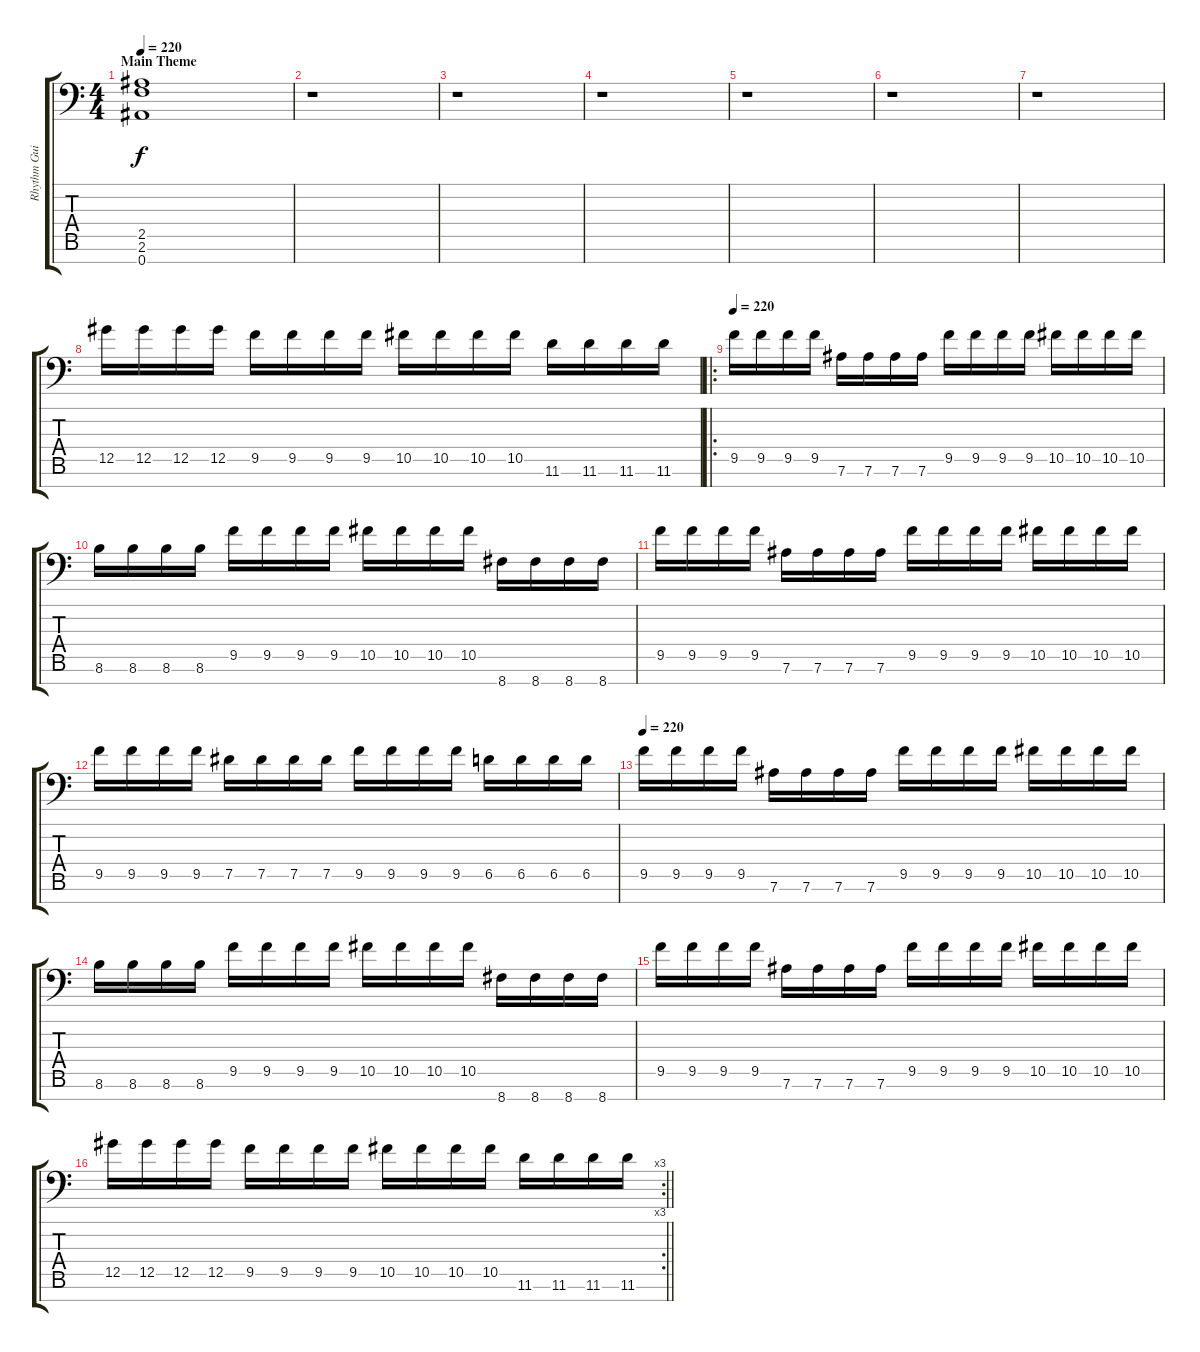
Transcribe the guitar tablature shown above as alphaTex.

\track ("Rhythm Guitar" "Rhythm Gui") {instrument distortionguitar}
\staff {score tabs}
\tuning (Eb4 Bb3 Gb3 Db3 Ab2 Eb2 Bb1) {hide}
\ts (4 4)
\section ("" "Main Theme")
\tempo 220
\clef f4
\ks c
(2.5 2.6 0.7).1{dy f} |
r.1 |
r.1 |
r.1 |
r.1 |
r.1 |
r.1 |
12.5.16 12.5.16 12.5.16 12.5.16 9.5.16 9.5.16 9.5.16 9.5.16 10.5.16 10.5.16 10.5.16 10.5.16 11.6.16 11.6.16 11.6.16 11.6.16 |
\ro
\tempo 220
9.5.16 9.5.16 9.5.16 9.5.16 7.6.16 7.6.16 7.6.16 7.6.16 9.5.16 9.5.16 9.5.16 9.5.16 10.5.16 10.5.16 10.5.16 10.5.16 |
8.6.16 8.6.16 8.6.16 8.6.16 9.5.16 9.5.16 9.5.16 9.5.16 10.5.16 10.5.16 10.5.16 10.5.16 8.7.16 8.7.16 8.7.16 8.7.16 |
9.5.16 9.5.16 9.5.16 9.5.16 7.6.16 7.6.16 7.6.16 7.6.16 9.5.16 9.5.16 9.5.16 9.5.16 10.5.16 10.5.16 10.5.16 10.5.16 |
9.5.16 9.5.16 9.5.16 9.5.16 7.5.16 7.5.16 7.5.16 7.5.16 9.5.16 9.5.16 9.5.16 9.5.16 6.5.16 6.5.16 6.5.16 6.5.16 |
\tempo 220
9.5.16 9.5.16 9.5.16 9.5.16 7.6.16 7.6.16 7.6.16 7.6.16 9.5.16 9.5.16 9.5.16 9.5.16 10.5.16 10.5.16 10.5.16 10.5.16 |
8.6.16 8.6.16 8.6.16 8.6.16 9.5.16 9.5.16 9.5.16 9.5.16 10.5.16 10.5.16 10.5.16 10.5.16 8.7.16 8.7.16 8.7.16 8.7.16 |
9.5.16 9.5.16 9.5.16 9.5.16 7.6.16 7.6.16 7.6.16 7.6.16 9.5.16 9.5.16 9.5.16 9.5.16 10.5.16 10.5.16 10.5.16 10.5.16 |
\rc 3
\barLineRight lightlight
12.5.16 12.5.16 12.5.16 12.5.16 9.5.16 9.5.16 9.5.16 9.5.16 10.5.16 10.5.16 10.5.16 10.5.16 11.6.16 11.6.16 11.6.16 11.6.16
